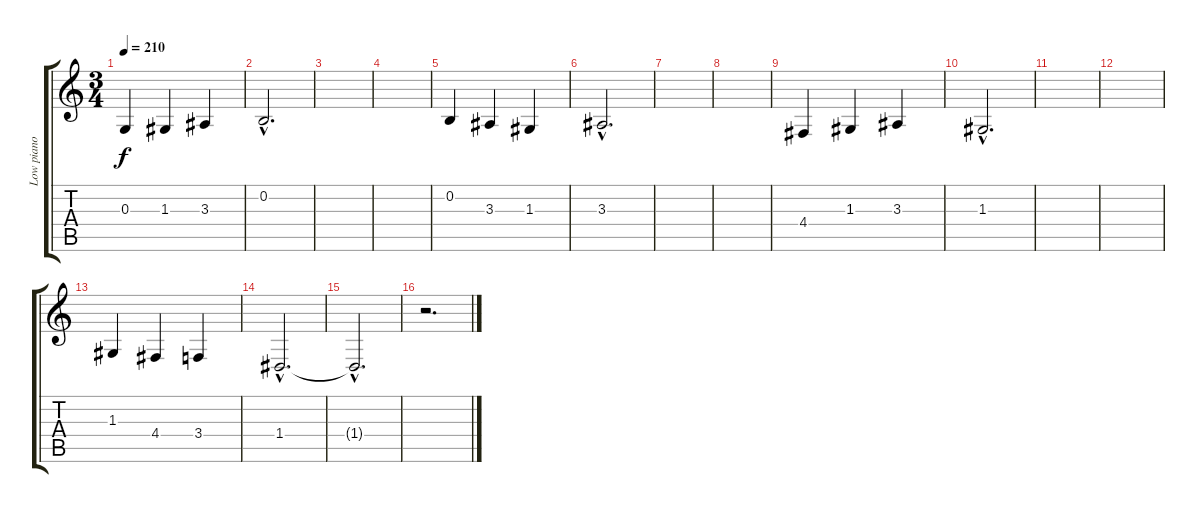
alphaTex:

\track ("Low piano sound" "Low piano ") {instrument acousticgrandpiano}
\staff {score tabs}
\tuning (E4 B3 G3 D3 A2 E2) {hide}
\ts (3 4)
\tempo 210
\clef g2
\ks c
0.3.4{dy f} 1.3.4 3.3.4 |
0.2{hac}.2{d} |
|
|
0.2.4 3.3.4 1.3.4 |
3.3{hac}.2{d} |
|
|
4.4.4 1.3.4 3.3.4 |
1.3{hac}.2{d} |
|
|
1.3.4 4.4.4 3.4.4 |
1.4{hac}.2{d} |
1.4{hac t}.2{d} |
r.2{d}
